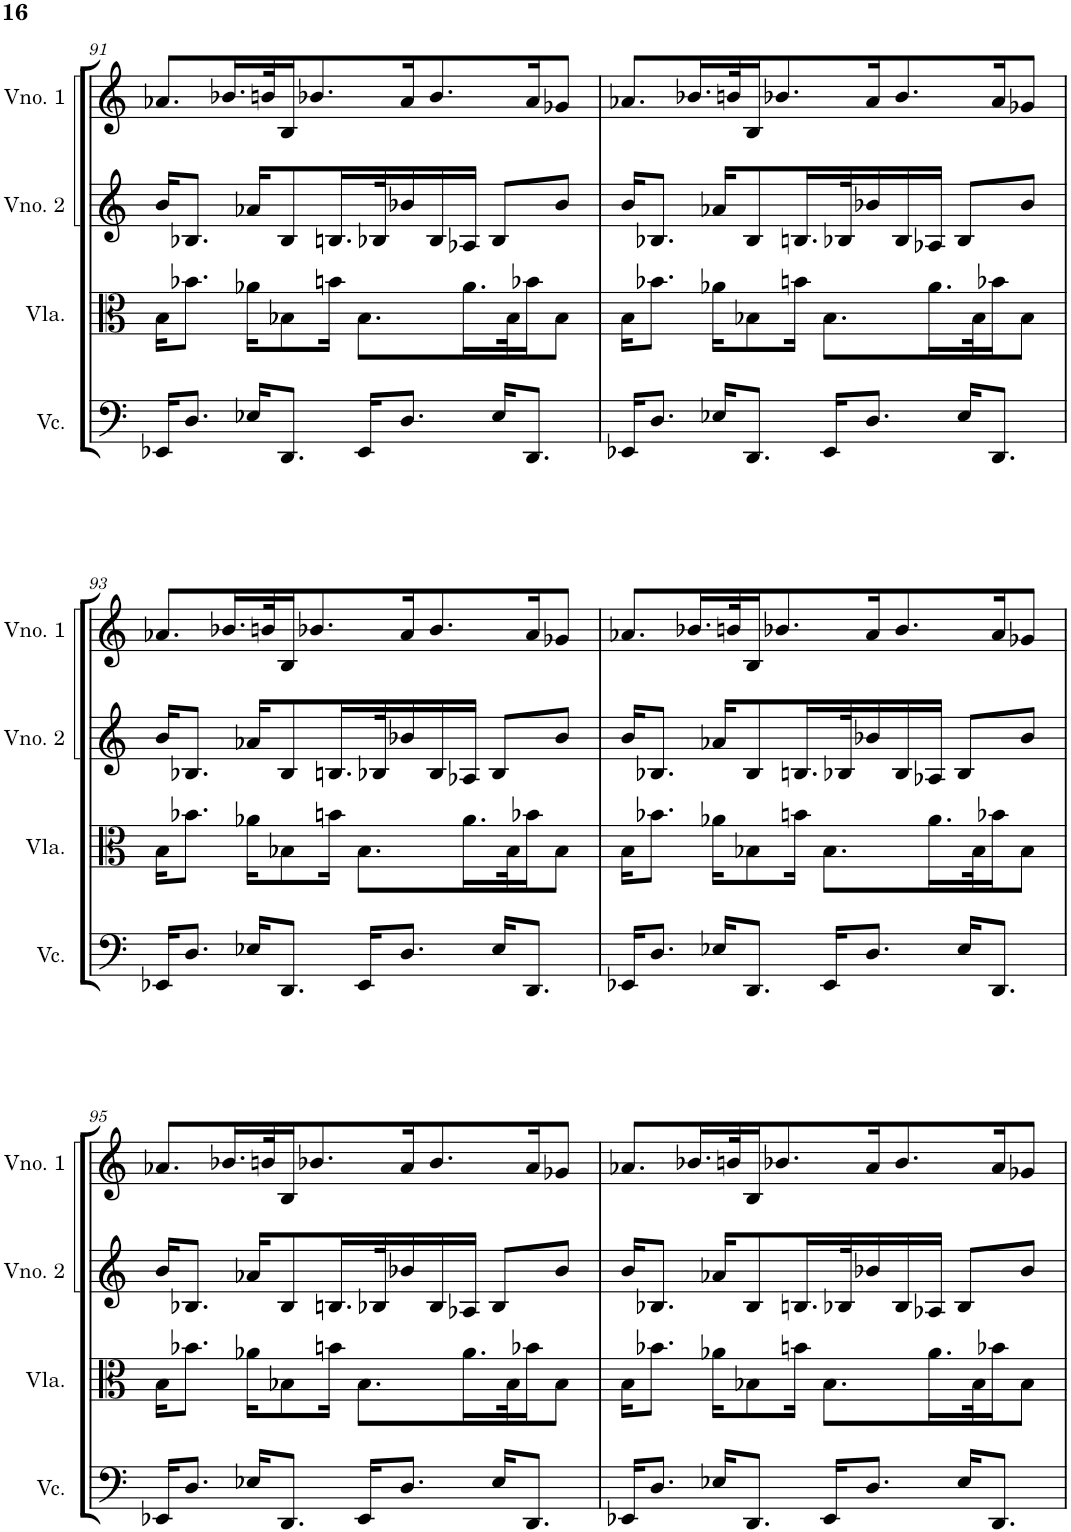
**kern	**kern	**kern	**kern
*part4	*part3	*part2	*part1
*staff4	*staff3	*staff2	*staff1
*I"Violoncelo	*I"Viola	*I"Violino 2	*I"Violino 1
*I'Vc.	*I'Vla.	*I'Vno. 2	*I'Vno. 1
!!LO:PB:g=z
*clefF4	*clefC3	*clefG2	*clefG2
*k[]	*k[]	*k[]	*k[]
*M4/4	*M4/4	*M4/4	*M4/4
=91	=91	=91	=91
16EE-X/KL	16B\KL	16b/KL	8.a-X/L
8.D/J	8.b-X\J	8.B-X/J	.
.	.	.	16.b-X/L
16E-X/KL	16a-X\KL	16a-X/KL	.
.	.	.	32bn/K
8.DD/J	8B-X\	8B-/	16B/J
.	.	.	8.b-X/
.	16bn\Jk	16.Bn/L	.
16EE-/KL	8.B-\L	.	.
.	.	32B-X/K	.
8.D/J	.	16b-X/	16a-/K
.	.	16B-/	8.b-/
.	16.a-\L	16A-X/JJ	.
16E-/KL	.	8B-/L	.
.	32B-\K	.	.
8.DD/J	16b-X\J	.	16a-/K
.	8B-\J	8b-/J	8g-X/J
=92	=92	=92	=92
16EE-X/KL	16B\KL	16b/KL	8.a-X/L
8.D/J	8.b-X\J	8.B-X/J	.
.	.	.	16.b-X/L
16E-X/KL	16a-X\KL	16a-X/KL	.
.	.	.	32bn/K
8.DD/J	8B-X\	8B-/	16B/J
.	.	.	8.b-X/
.	16bn\Jk	16.Bn/L	.
16EE-/KL	8.B-\L	.	.
.	.	32B-X/K	.
8.D/J	.	16b-X/	16a-/K
.	.	16B-/	8.b-/
.	16.a-\L	16A-X/JJ	.
16E-/KL	.	8B-/L	.
.	32B-\K	.	.
8.DD/J	16b-X\J	.	16a-/K
.	8B-\J	8b-/J	8g-X/J
!!LO:LB:g=z
=93	=93	=93	=93
16EE-X/KL	16B\KL	16b/KL	8.a-X/L
8.D/J	8.b-X\J	8.B-X/J	.
.	.	.	16.b-X/L
16E-X/KL	16a-X\KL	16a-X/KL	.
.	.	.	32bn/K
8.DD/J	8B-X\	8B-/	16B/J
.	.	.	8.b-X/
.	16bn\Jk	16.Bn/L	.
16EE-/KL	8.B-\L	.	.
.	.	32B-X/K	.
8.D/J	.	16b-X/	16a-/K
.	.	16B-/	8.b-/
.	16.a-\L	16A-X/JJ	.
16E-/KL	.	8B-/L	.
.	32B-\K	.	.
8.DD/J	16b-X\J	.	16a-/K
.	8B-\J	8b-/J	8g-X/J
=94	=94	=94	=94
16EE-X/KL	16B\KL	16b/KL	8.a-X/L
8.D/J	8.b-X\J	8.B-X/J	.
.	.	.	16.b-X/L
16E-X/KL	16a-X\KL	16a-X/KL	.
.	.	.	32bn/K
8.DD/J	8B-X\	8B-/	16B/J
.	.	.	8.b-X/
.	16bn\Jk	16.Bn/L	.
16EE-/KL	8.B-\L	.	.
.	.	32B-X/K	.
8.D/J	.	16b-X/	16a-/K
.	.	16B-/	8.b-/
.	16.a-\L	16A-X/JJ	.
16E-/KL	.	8B-/L	.
.	32B-\K	.	.
8.DD/J	16b-X\J	.	16a-/K
.	8B-\J	8b-/J	8g-X/J
!!LO:LB:g=z
=95	=95	=95	=95
16EE-X/KL	16B\KL	16b/KL	8.a-X/L
8.D/J	8.b-X\J	8.B-X/J	.
.	.	.	16.b-X/L
16E-X/KL	16a-X\KL	16a-X/KL	.
.	.	.	32bn/K
8.DD/J	8B-X\	8B-/	16B/J
.	.	.	8.b-X/
.	16bn\Jk	16.Bn/L	.
16EE-/KL	8.B-\L	.	.
.	.	32B-X/K	.
8.D/J	.	16b-X/	16a-/K
.	.	16B-/	8.b-/
.	16.a-\L	16A-X/JJ	.
16E-/KL	.	8B-/L	.
.	32B-\K	.	.
8.DD/J	16b-X\J	.	16a-/K
.	8B-\J	8b-/J	8g-X/J
=96	=96	=96	=96
16EE-X/KL	16B\KL	16b/KL	8.a-X/L
8.D/J	8.b-X\J	8.B-X/J	.
.	.	.	16.b-X/L
16E-X/KL	16a-X\KL	16a-X/KL	.
.	.	.	32bn/K
8.DD/J	8B-X\	8B-/	16B/J
.	.	.	8.b-X/
.	16bn\Jk	16.Bn/L	.
16EE-/KL	8.B-\L	.	.
.	.	32B-X/K	.
8.D/J	.	16b-X/	16a-/K
.	.	16B-/	8.b-/
.	16.a-\L	16A-X/JJ	.
16E-/KL	.	8B-/L	.
.	32B-\K	.	.
8.DD/J	16b-X\J	.	16a-/K
.	8B-\J	8b-/J	8g-X/J
=	=	=	=
*-	*-	*-	*-
